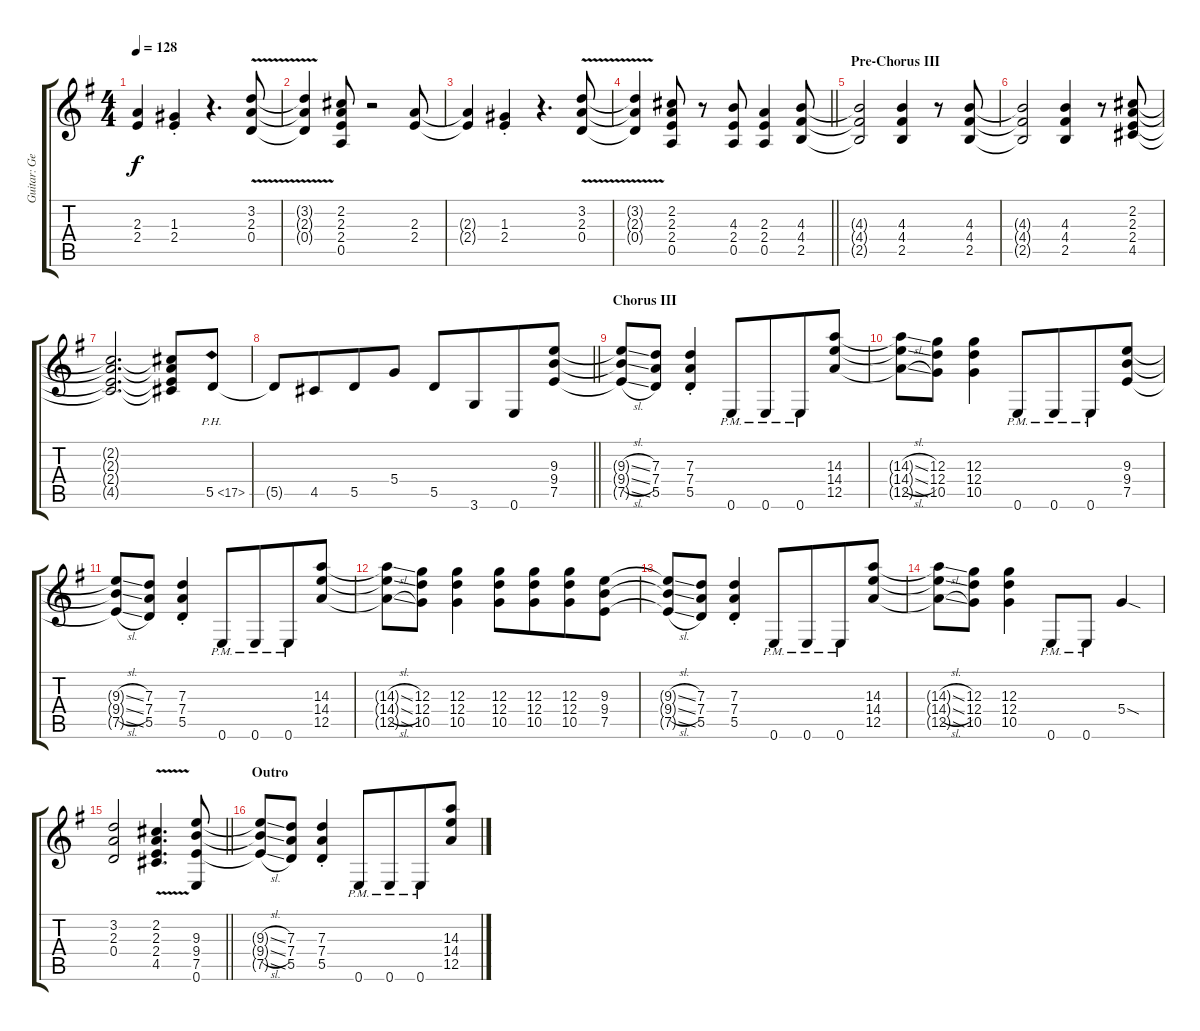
\track ("Guitar: George" "Guitar: Ge") {instrument overdrivenguitar}
\staff {score tabs}
\tuning (E4 B3 G3 D3 A2 E2) {hide}
\ts (4 4)
\tempo 128
\clef g2
\ks g
(2.3{t} 2.4{t}).4{dy f} (1.3{st} 2.4{st}).4 r.4{d} (3.2{v} 2.3{v} 0.4{v}).8 |
(3.2{t} 2.3{t} 0.4{t}).4 (2.2 2.3 2.4 0.5).8 r.2 (2.3 2.4).8 |
(2.3{t} 2.4{t}).4 (1.3{st} 2.4{st}).4 r.4{d} (3.2{v} 2.3{v} 0.4{v}).8 |
\barLineRight lightlight
(3.2{t} 2.3{t} 0.4{t}).4 (2.2 2.3 2.4 0.5).8 r.8 (4.3 2.4 0.5).8 (2.3 2.4 0.5).4 (4.3 4.4 2.5).8 |
\section ("" "Pre-Chorus III")
(4.3{t} 4.4{t} 2.5{t}).2 (4.3 4.4 2.5).4 r.8 (4.3 4.4 2.5).8 |
(4.3{t} 4.4{t} 2.5{t}).2 (4.3 4.4 2.5).4 r.8 (2.2 2.3 2.4 4.5).8 |
(2.2{t} 2.3{t} 2.4{t} 4.5{t}).2{d} (2.2{t} 2.3{t} 2.4{t} 4.5{t}).8 5.5{ph 12}.8 |
\barLineRight lightlight
5.5{t}.8 4.5.8{beam merge} 5.5.8 5.4.8 5.5.8 3.6.8{beam merge} 0.6.8 (9.3 9.4 7.5).8 |
\section ("" "Chorus III")
(9.3{sl t} 9.4{sl t} 7.5{sl t}).8 (7.3 7.4 5.5).8{beam merge} (7.3{st} 7.4{st} 5.5{st}).4 0.6{pm}.8 0.6{pm}.8{beam merge} 0.6{pm}.8 (14.3 14.4 12.5).8 |
(14.3{sl t} 14.4{sl t} 12.5{sl t}).8 (12.3 12.4 10.5).8{beam merge} (12.3 12.4 10.5).4 0.6{pm}.8 0.6{pm}.8{beam merge} 0.6{pm}.8 (9.3 9.4 7.5).8 |
(9.3{sl t} 9.4{sl t} 7.5{sl t}).8 (7.3 7.4 5.5).8{beam merge} (7.3{st} 7.4{st} 5.5{st}).4 0.6{pm}.8 0.6{pm}.8{beam merge} 0.6{pm}.8 (14.3 14.4 12.5).8 |
(14.3{sl t} 14.4{sl t} 12.5{sl t}).8 (12.3 12.4 10.5).8{beam merge} (12.3 12.4 10.5).4 (12.3 12.4 10.5).8 (12.3 12.4 10.5).8{beam merge} (12.3 12.4 10.5).8 (9.3 9.4 7.5).8 |
(9.3{sl t} 9.4{sl t} 7.5{sl t}).8 (7.3 7.4 5.5).8{beam merge} (7.3{st} 7.4{st} 5.5{st}).4 0.6{pm}.8 0.6{pm}.8{beam merge} 0.6{pm}.8 (14.3 14.4 12.5).8 |
(14.3{sl t} 14.4{sl t} 12.5{sl t}).8 (12.3 12.4 10.5).8{beam merge} (12.3 12.4 10.5).4 0.6{pm}.8{beam merge} 0.6{pm}.8 5.4{sod}.4 |
\barLineRight lightlight
(3.2 2.3 0.4).2{beam merge} (2.2 2.3{v} 2.4{v} 4.5{v}).4{d} (9.3 9.4 7.5 0.6).8 |
\section ("" "Outro")
(9.3{sl t} 9.4{sl t} 7.5{sl t}).8 (7.3 7.4 5.5).8{beam merge} (7.3{st} 7.4{st} 5.5{st}).4 0.6{pm}.8 0.6{pm}.8{beam merge} 0.6{pm}.8 (14.3 14.4 12.5).8
